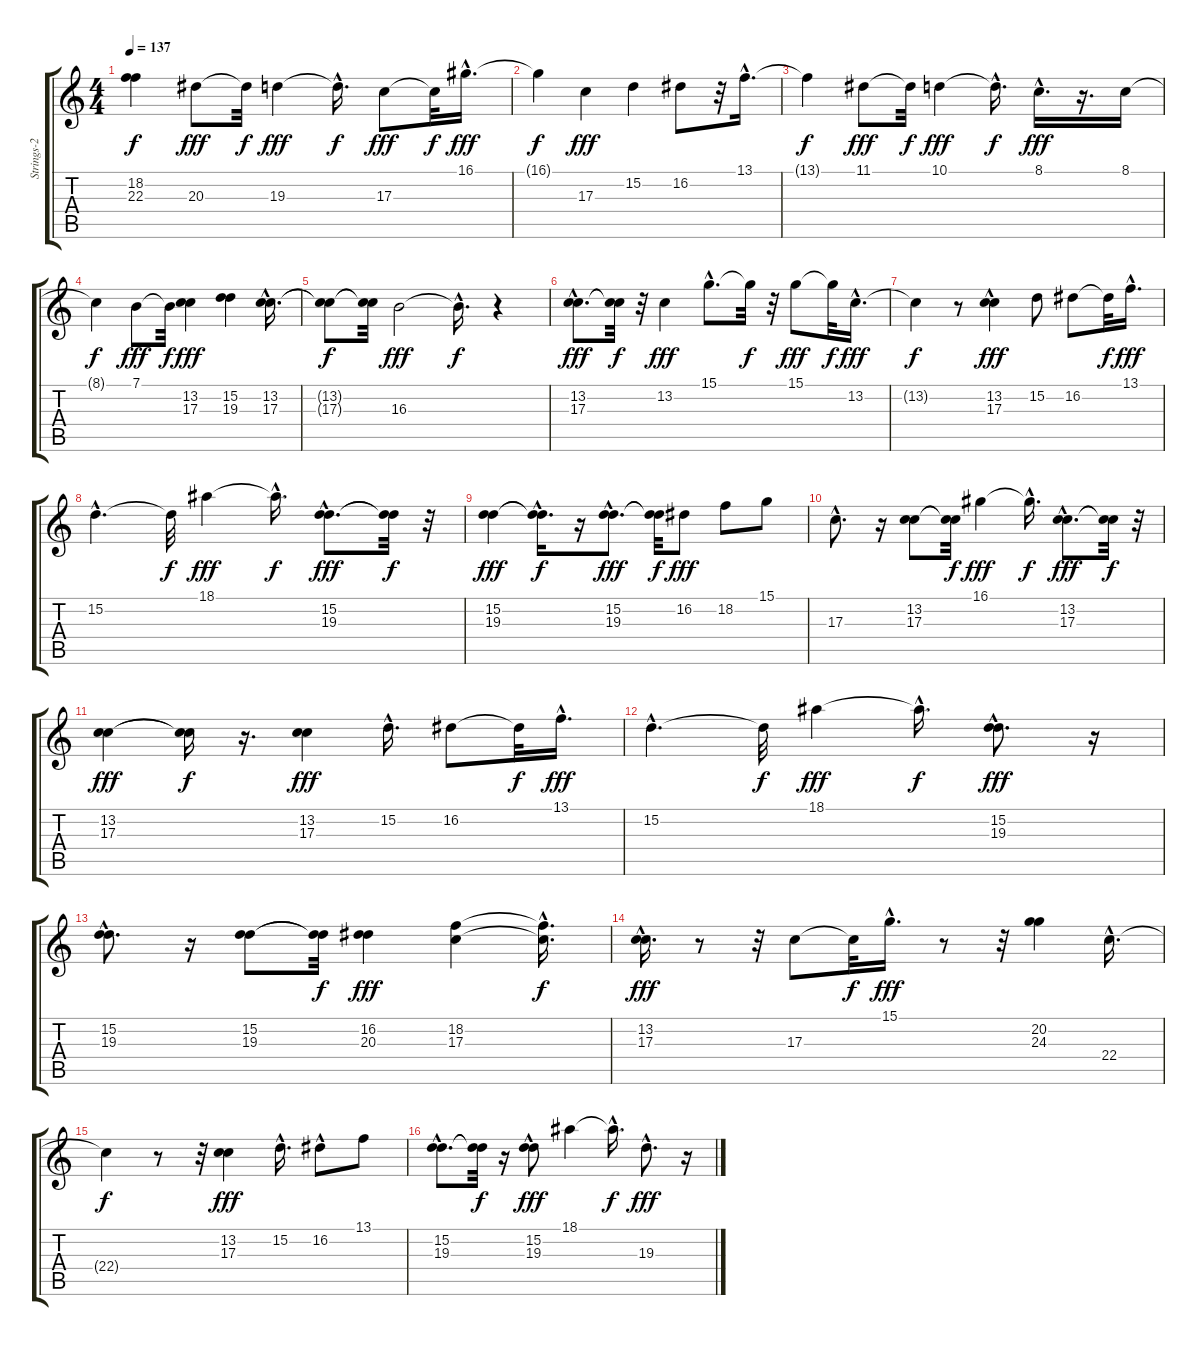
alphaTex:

\track ("Strings-2" "Strings-2") {instrument synthstrings2}
\staff {score tabs}
\tuning (E4 B3 G3 D3 A2 E2) {hide}
\ts (4 4)
\tempo 137
\clef g2
\ks c
(18.2{t} 22.3{t}).4{dy f} 20.3.8{dy fff} 20.3{t}.32{dy f} 19.3.4{dy fff} 19.3{hac t}.16{d dy f} 17.3.8{dy fff} 17.3{t}.32{dy f} 16.1{hac}.16{d dy fff} |
16.1{t}.4{dy f} 17.3.4{dy fff} 15.2.4 16.2.8 r.32 13.1{hac}.16{d} |
13.1{t}.4{dy f} 11.1.8{dy fff} 11.1{t}.32{dy f} 10.1.4{dy fff} 10.1{hac t}.16{d dy f} 8.1{hac}.16{d dy fff} r.16{d} 8.1.16 |
8.1{t}.4{dy f} 7.1.8{dy fff} 7.1{t}.32{dy f} (13.2 17.3).4{dy fff} (15.2 19.3).4 (13.2{hac} 17.3{hac}).16{d} |
(13.2{t} 17.3{t}).8{dy f} (13.2{t} 17.3{t}).32 16.3.2{dy fff} 16.3{hac t}.16{d dy f} r.4 |
(13.2{hac} 17.3{hac}).8{d dy fff} (13.2{t} 17.3{t}).32{dy f} r.32 13.2.4{dy fff} 15.1{hac}.8{d} 15.1{t}.32{dy f} r.32 15.1.8{dy fff} 15.1{t}.32{dy f} 13.2{hac}.16{d dy fff} |
13.2{t}.4{dy f} r.8 (13.2{hac} 17.3{hac}).4{dy fff} 15.2.8 16.2.8 16.2{t}.32{dy f} 13.1{hac}.16{d dy fff} |
15.2{hac}.4{d} 15.2{t}.32{dy f} 18.1.4{dy fff} 18.1{hac t}.16{d dy f} (15.2{hac} 19.3{hac}).8{d dy fff} (15.2{t} 19.3{t}).32{dy f} r.32 |
(15.2 19.3).4{dy fff} (15.2{hac t} 19.3{hac t}).16{d dy f} r.16 (15.2{hac} 19.3{hac}).8{d dy fff} (15.2{t} 19.3{t}).32{dy f} 16.2.8{dy fff} 18.2.8 15.1.8 |
17.3{hac}.8{d} r.16 (13.2 17.3).8 (13.2{t} 17.3{t}).32{dy f} 16.1.4{dy fff} 16.1{hac t}.16{d dy f} (13.2{hac} 17.3{hac}).8{d dy fff} (13.2{t} 17.3{t}).32{dy f} r.32 |
(13.2 17.3).4{dy fff} (13.2{t} 17.3{t}).16{dy f} r.16{d} (13.2 17.3).4{dy fff} 15.2{hac}.16{d} 16.2.8 16.2{t}.32{dy f} 13.1{hac}.16{d dy fff} |
15.2{hac}.4{d} 15.2{t}.32{dy f} 18.1.4{dy fff} 18.1{hac t}.16{d dy f} (15.2{hac} 19.3{hac}).8{d dy fff} r.16 |
(15.2{hac} 19.3{hac}).8{d} r.16 (15.2 19.3).8 (15.2{t} 19.3{t}).32{dy f} (16.2 20.3).4{dy fff} (18.2 17.3).4 (18.2{hac t} 17.3{hac t}).16{d dy f} |
(13.2{hac} 17.3{hac}).16{d dy fff} r.8 r.32 17.3.8 17.3{t}.32{dy f} 15.1{hac}.16{d dy fff} r.8 r.32 (20.2 24.3).4 22.4{hac}.16{d} |
22.4{t}.4{dy f} r.8 r.32 (13.2 17.3).4{dy fff} 15.2{hac}.16{d} 16.2{hac}.8 13.1.8 |
(15.2{hac} 19.3{hac}).8{d} (15.2{t} 19.3{t}).32{dy f} r.16 (15.2{hac} 19.3{hac}).8{dy fff} 18.1.4 18.1{hac t}.16{d dy f} 19.3{hac}.8{d dy fff} r.16
